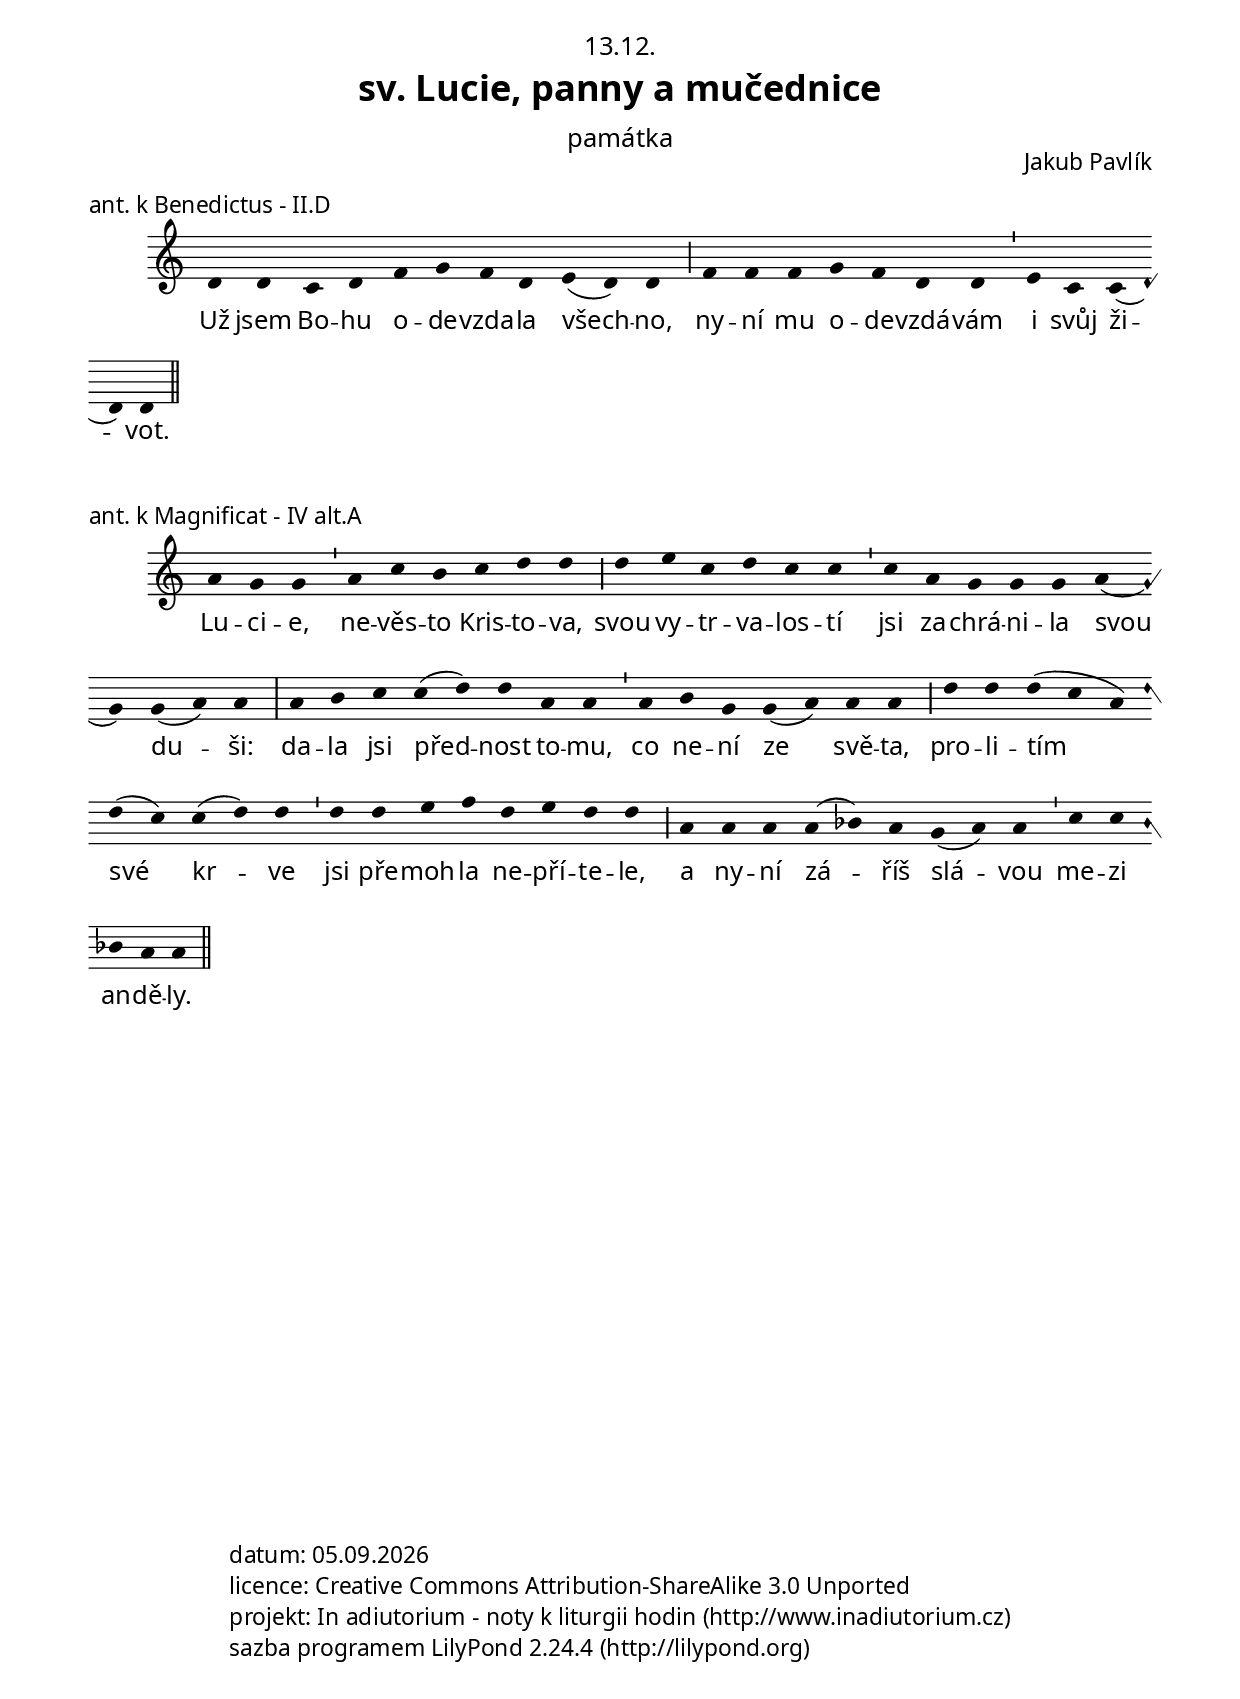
\version "2.17.5"

\include "../spolecne.ly"

\header {
  title = \markup\titleSvatek
            "sv. Lucie, panny a mučednice"
            "památka"
            13.12.
  composer = "Jakub Pavlík"
}

\score {
  \relative c' {
    \choralniRezim
    d4 d c d f g f d e( d) d \barMaior
    f f f g f d d \barMin e c c( d) d \barFinalis
  }
  \addlyrics {
    Už jsem Bo -- hu o -- de -- vzda -- la všech -- no,
    ny -- ní mu o -- de -- vzdá -- vám i svůj ži -- vot.
  }
  \header {
    quid = "ant. k Benedictus"
    modus = "II"
    differentia = "D"
    psalmus = ""
    id = "aben"
    piece = \markup {\sestavTitulekBezZalmu}
  }
}

\score {
  \relative c'' {
    \choralniRezim
    a4 g g \barMin a c b c d d \barMaior
    d e c d c c \barMin c a g g g a( g) g( a) a \barMax
    a b c c( d) d a a \barMin a b g g( a) a a \barMaior
    d d d( c a) d( c) c( d) d \barMin d d e f d e d d \barMaior
    a a a a( bes) a g( a) a \barMin c c bes a a \barFinalis
  }
  \addlyrics {
    Lu -- ci -- e, ne -- věs -- to Kris -- to -- va,
    svou vy -- tr -- va -- los -- tí jsi za -- chrá -- ni -- la svou du -- ši:
    da -- la jsi před -- nost to -- mu, co ne -- ní ze svě -- ta,
    pro -- li -- tím své kr -- ve jsi pře -- moh -- la ne -- pří -- te -- le,
    a ny -- ní zá -- říš slá -- vou
    me -- zi an -- dě -- ly.
  }
  \header {
    quid = "ant. k Magnificat"
    modus = "IV alt"
    differentia = "A"
    psalmus = ""
    id = "amag"
    piece = \markup {\sestavTitulekBezZalmu}
  }
}